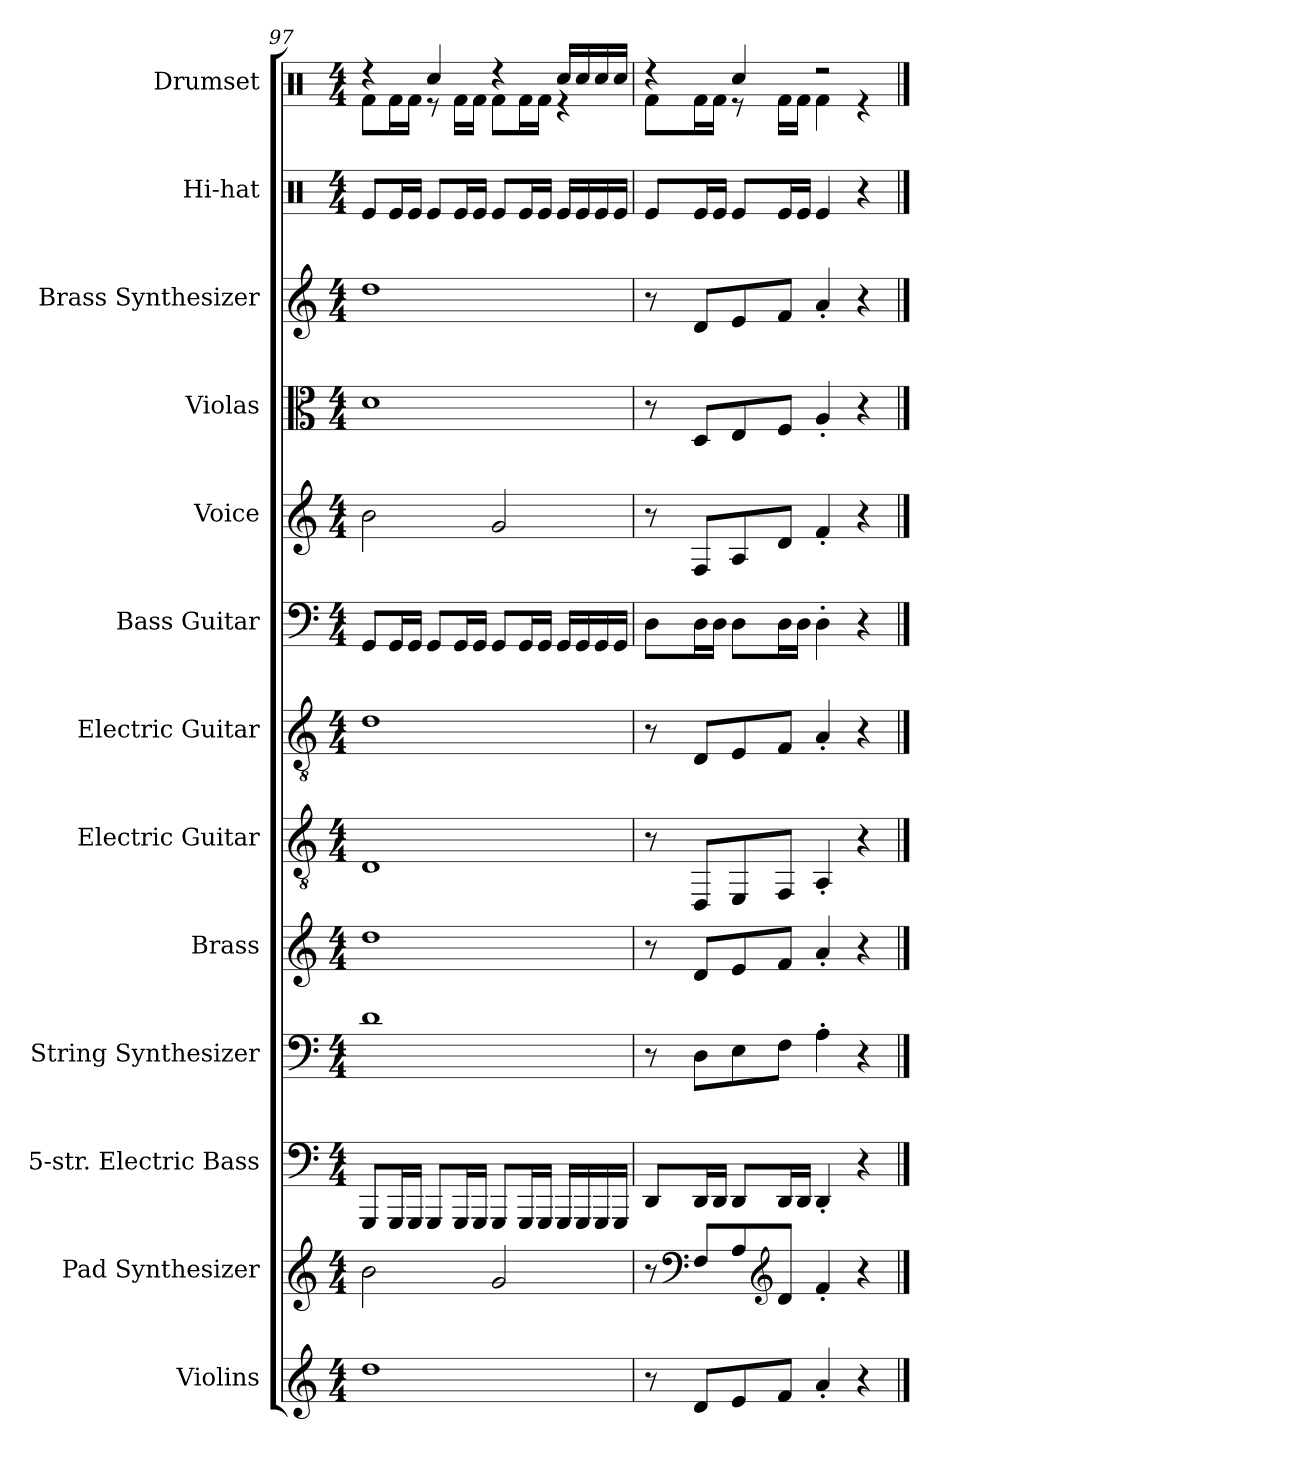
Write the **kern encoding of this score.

**kern	**kern	**kern	**kern	**kern	**kern	**kern	**kern	**kern	**kern	**kern	**kern	**kern
*part13	*part12	*part11	*part10	*part9	*part8	*part7	*part6	*part5	*part4	*part3	*part2	*part1
*staff13	*staff12	*staff11	*staff10	*staff9	*staff8	*staff7	*staff6	*staff5	*staff4	*staff3	*staff2	*staff1
*I"Violins	*I"Pad Synthesizer	*I"5-str. Electric Bass	*I"String Synthesizer	*I"Brass	*I"Electric Guitar	*I"Electric Guitar	*I"Bass Guitar	*I"Voice	*I"Violas	*I"Brass Synthesizer	*I"Hi-hat	*I"Drumset
*I'Vlns.	*I'Synth.	*I'El. B.	*I'Synth.	*I'Br.	*I'El. Guit.	*I'El. Guit.	*I'B. Guit.	*I'Vo.	*I'Vlas.	*I'Synth.	*I'Hi-hat	*I'D. Set
*clefG2	*clefG2	*clefF4	*clefF4	*clefG2	*clefGv2	*clefGv2	*clefF4	*clefG2	*clefC3	*clefG2	*clefX	*clefX
*	*	*ITrd7c12	*	*	*	*	*ITrd7c12	*	*	*	*	*
*k[]	*k[]	*k[]	*k[]	*k[]	*k[]	*k[]	*k[]	*k[]	*k[]	*k[]	*k[]	*k[]
*M4/4	*M4/4	*M4/4	*M4/4	*M4/4	*M4/4	*M4/4	*M4/4	*M4/4	*M4/4	*M4/4	*M4/4	*M4/4
=97	=97	=97	=97	=97	=97	=97	=97	=97	=97	=97	=97	=97
*	*	*	*	*	*	*	*	*	*	*	*	*^
1dd	2b\	8GGGG/L	1d	1dd	1D	1d	8GGG/L	2b\	1d	1dd	8Re/L	4r	8Rf\L
.	.	16GGGG/L	.	.	.	.	16GGG/L	.	.	.	16Re/L	.	16Rf\L
.	.	16GGGG/JJ	.	.	.	.	16GGG/JJ	.	.	.	16Re/JJ	.	16Rf\JJ
.	.	8GGGG/L	.	.	.	.	8GGG/L	.	.	.	8Re/L	4Rcc/	8r
.	.	16GGGG/L	.	.	.	.	16GGG/L	.	.	.	16Re/L	.	16Rf\LL
.	.	16GGGG/JJ	.	.	.	.	16GGG/JJ	.	.	.	16Re/JJ	.	16Rf\JJ
.	2g/	8GGGG/L	.	.	.	.	8GGG/L	2g/	.	.	8Re/L	4r	8Rf\L
.	.	16GGGG/L	.	.	.	.	16GGG/L	.	.	.	16Re/L	.	16Rf\L
.	.	16GGGG/JJ	.	.	.	.	16GGG/JJ	.	.	.	16Re/JJ	.	16Rf\JJ
.	.	16GGGG/LL	.	.	.	.	16GGG/LL	.	.	.	16Re/LL	16Rcc/LL	4r
.	.	16GGGG/	.	.	.	.	16GGG/	.	.	.	16Re/	16Rcc/	.
.	.	16GGGG/	.	.	.	.	16GGG/	.	.	.	16Re/	16Rcc/	.
.	.	16GGGG/JJ	.	.	.	.	16GGG/JJ	.	.	.	16Re/JJ	16Rcc/JJ	.
!!LO:PB:g=z	!!
=98	=98	=98	=98	=98	=98	=98	=98	=98	=98	=98	=98	=98	=98
8r	8r	8DDD/L	8r	8r	8r	8r	8DD\L	8r	8r	8r	8Re/L	4r	8Rf\L
*	*clefF4	*	*	*	*	*	*	*	*	*	*	*	*
8d/L	8F/L	16DDD/L	8D\L	8d/L	8DD/L	8D/L	16DD\L	8F/L	8D/L	8d/L	16Re/L	.	16Rf\L
.	.	16DDD/JJ	.	.	.	.	16DD\JJ	.	.	.	16Re/JJ	.	16Rf\JJ
8e/	8A/	8DDD/L	8E\	8e/	8EE/	8E/	8DD\L	8A/	8E/	8e/	8Re/L	4Rcc/	8r
*	*clefG2	*	*	*	*	*	*	*	*	*	*	*	*
8f/J	8d/J	16DDD/L	8F\J	8f/J	8FF/J	8F/J	16DD\L	8d/J	8F/J	8f/J	16Re/L	.	16Rf\LL
.	.	16DDD/JJ	.	.	.	.	16DD\JJ	.	.	.	16Re/JJ	.	16Rf\JJ
4a'/	4f'/	4DDD'/	4A'\	4a'/	4AA'/	4A'/	4DD'\	4f'/	4A'/	4a'/	4Re/	2r	4Rf\
4r	4r	4r	4r	4r	4r	4r	4r	4r	4r	4r	4r	.	4r
*	*	*	*	*	*	*	*	*	*	*	*	*v	*v
==	==	==	==	==	==	==	==	==	==	==	==	==
*-	*-	*-	*-	*-	*-	*-	*-	*-	*-	*-	*-	*-
